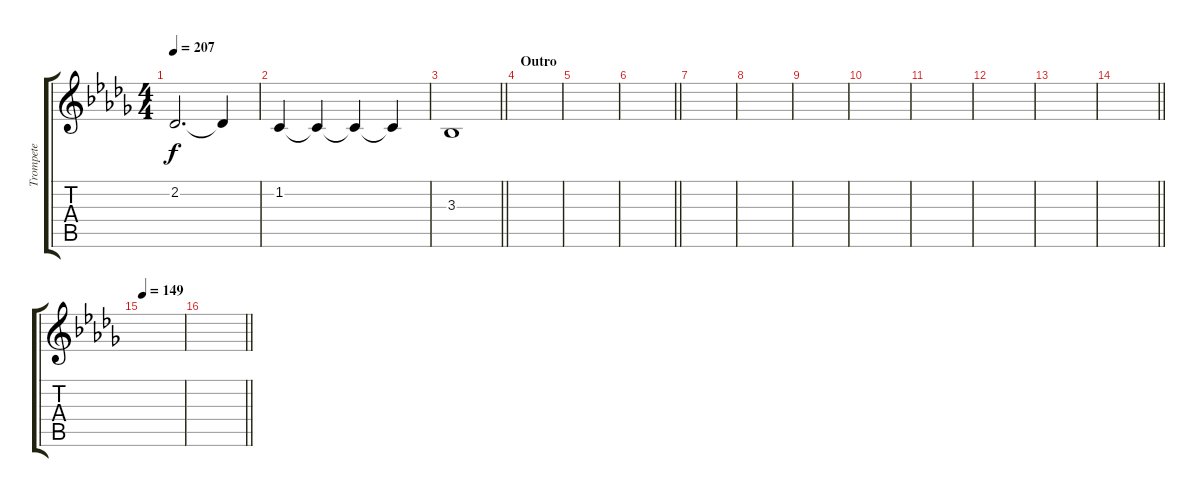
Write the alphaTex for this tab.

\track ("Trompete" "Trompete") {instrument trumpet}
\staff {score tabs}
\tuning (E4 B3 G3 D3 A2 E2) {hide}
\ts (4 4)
\tempo 207
\clef g2
\ks bbminor
2.2{t}.2{d dy f} 2.2{t}.4 |
1.2.4 1.2{t}.4 1.2{t}.4 1.2{t}.4{volume 15} |
\barLineRight lightlight
3.3.1 |
\section ("" "Outro")
|
|
\barLineRight lightlight
|
|
|
|
|
|
|
|
\barLineRight lightlight
|
\tempo 149
|
\barLineRight lightlight
